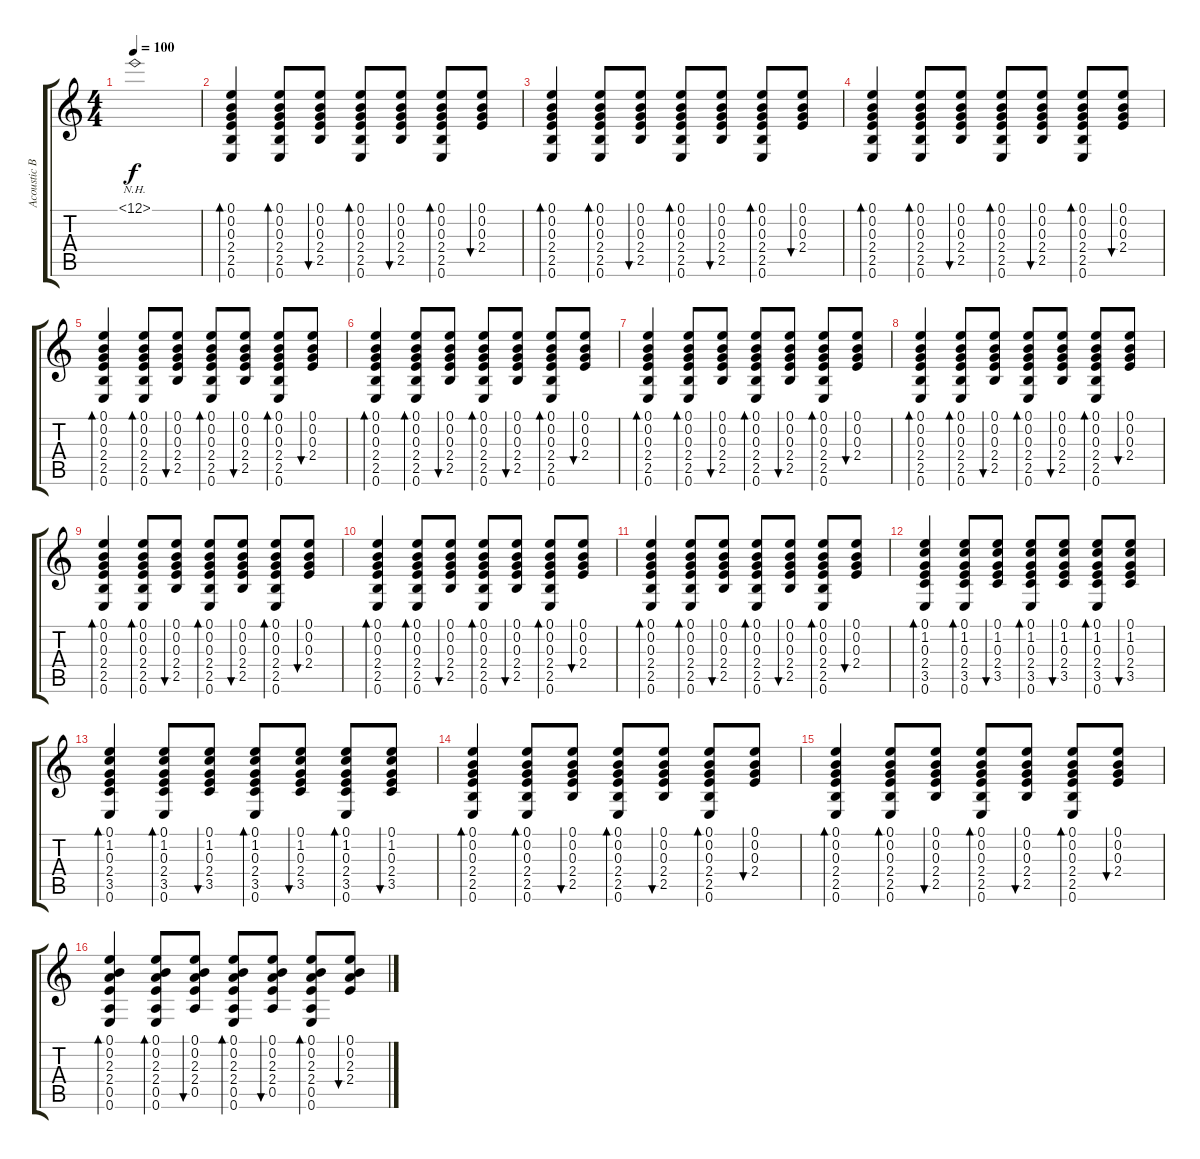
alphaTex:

\track ("Acoustic Backing 2" "Acoustic B") {instrument acousticguitarsteel}
\staff {score tabs}
\tuning (E4 B3 G3 D3 A2 E2) {hide}
\ts (4 4)
\tempo 100
\clef g2
\ks c
12.1{nh}.1{dy f volume 1} |
(0.1 0.2 0.3 2.4 2.5 0.6).4{bd 60} (0.1 0.2 0.3 2.4 2.5 0.6).8{bd 60} (0.1 0.2 0.3 2.4 2.5).8{bu 60} (0.1 0.2 0.3 2.4 2.5 0.6).8{bd 60} (0.1 0.2 0.3 2.4 2.5).8{bu 60} (0.1 0.2 0.3 2.4 2.5 0.6).8{bd 60} (0.1 0.2 0.3 2.4).8{bu 60} |
(0.1 0.2 0.3 2.4 2.5 0.6).4{bd 60} (0.1 0.2 0.3 2.4 2.5 0.6).8{bd 60} (0.1 0.2 0.3 2.4 2.5).8{bu 60} (0.1 0.2 0.3 2.4 2.5 0.6).8{bd 60} (0.1 0.2 0.3 2.4 2.5).8{bu 60} (0.1 0.2 0.3 2.4 2.5 0.6).8{bd 60} (0.1 0.2 0.3 2.4).8{bu 60} |
(0.1 0.2 0.3 2.4 2.5 0.6).4{bd 60} (0.1 0.2 0.3 2.4 2.5 0.6).8{bd 60} (0.1 0.2 0.3 2.4 2.5).8{bu 60} (0.1 0.2 0.3 2.4 2.5 0.6).8{bd 60} (0.1 0.2 0.3 2.4 2.5).8{bu 60} (0.1 0.2 0.3 2.4 2.5 0.6).8{bd 60} (0.1 0.2 0.3 2.4).8{bu 60} |
(0.1 0.2 0.3 2.4 2.5 0.6).4{bd 60} (0.1 0.2 0.3 2.4 2.5 0.6).8{bd 60} (0.1 0.2 0.3 2.4 2.5).8{bu 60} (0.1 0.2 0.3 2.4 2.5 0.6).8{bd 60} (0.1 0.2 0.3 2.4 2.5).8{bu 60} (0.1 0.2 0.3 2.4 2.5 0.6).8{bd 60} (0.1 0.2 0.3 2.4).8{bu 60} |
(0.1 0.2 0.3 2.4 2.5 0.6).4{bd 60} (0.1 0.2 0.3 2.4 2.5 0.6).8{bd 60} (0.1 0.2 0.3 2.4 2.5).8{bu 60} (0.1 0.2 0.3 2.4 2.5 0.6).8{bd 60} (0.1 0.2 0.3 2.4 2.5).8{bu 60} (0.1 0.2 0.3 2.4 2.5 0.6).8{bd 60} (0.1 0.2 0.3 2.4).8{bu 60} |
(0.1 0.2 0.3 2.4 2.5 0.6).4{bd 60} (0.1 0.2 0.3 2.4 2.5 0.6).8{bd 60} (0.1 0.2 0.3 2.4 2.5).8{bu 60} (0.1 0.2 0.3 2.4 2.5 0.6).8{bd 60} (0.1 0.2 0.3 2.4 2.5).8{bu 60} (0.1 0.2 0.3 2.4 2.5 0.6).8{bd 60} (0.1 0.2 0.3 2.4).8{bu 60} |
(0.1 0.2 0.3 2.4 2.5 0.6).4{bd 60} (0.1 0.2 0.3 2.4 2.5 0.6).8{bd 60} (0.1 0.2 0.3 2.4 2.5).8{bu 60} (0.1 0.2 0.3 2.4 2.5 0.6).8{bd 60} (0.1 0.2 0.3 2.4 2.5).8{bu 60} (0.1 0.2 0.3 2.4 2.5 0.6).8{bd 60} (0.1 0.2 0.3 2.4).8{bu 60} |
(0.1 0.2 0.3 2.4 2.5 0.6).4{bd 60} (0.1 0.2 0.3 2.4 2.5 0.6).8{bd 60} (0.1 0.2 0.3 2.4 2.5).8{bu 60} (0.1 0.2 0.3 2.4 2.5 0.6).8{bd 60} (0.1 0.2 0.3 2.4 2.5).8{bu 60} (0.1 0.2 0.3 2.4 2.5 0.6).8{bd 60} (0.1 0.2 0.3 2.4).8{bu 60} |
(0.1 0.2 0.3 2.4 2.5 0.6).4{bd 60} (0.1 0.2 0.3 2.4 2.5 0.6).8{bd 60} (0.1 0.2 0.3 2.4 2.5).8{bu 60} (0.1 0.2 0.3 2.4 2.5 0.6).8{bd 60} (0.1 0.2 0.3 2.4 2.5).8{bu 60} (0.1 0.2 0.3 2.4 2.5 0.6).8{bd 60} (0.1 0.2 0.3 2.4).8{bu 60} |
(0.1 0.2 0.3 2.4 2.5 0.6).4{bd 60} (0.1 0.2 0.3 2.4 2.5 0.6).8{bd 60} (0.1 0.2 0.3 2.4 2.5).8{bu 60} (0.1 0.2 0.3 2.4 2.5 0.6).8{bd 60} (0.1 0.2 0.3 2.4 2.5).8{bu 60} (0.1 0.2 0.3 2.4 2.5 0.6).8{bd 60} (0.1 0.2 0.3 2.4).8{bu 60} |
(0.1 1.2 0.3 2.4 3.5 0.6).4{bd 60} (0.1 1.2 0.3 2.4 3.5 0.6).8{bd 60} (0.1 1.2 0.3 2.4 3.5).8{bu 60} (0.1 1.2 0.3 2.4 3.5 0.6).8{bd 60} (0.1 1.2 0.3 2.4 3.5).8{bu 60} (0.1 1.2 0.3 2.4 3.5 0.6).8{bd 60} (0.1 1.2 0.3 2.4 3.5).8{bu 60} |
(0.1 1.2 0.3 2.4 3.5 0.6).4{bd 60} (0.1 1.2 0.3 2.4 3.5 0.6).8{bd 60} (0.1 1.2 0.3 2.4 3.5).8{bu 60} (0.1 1.2 0.3 2.4 3.5 0.6).8{bd 60} (0.1 1.2 0.3 2.4 3.5).8{bu 60} (0.1 1.2 0.3 2.4 3.5 0.6).8{bd 60} (0.1 1.2 0.3 2.4 3.5).8{bu 60} |
(0.1 0.2 0.3 2.4 2.5 0.6).4{bd 60} (0.1 0.2 0.3 2.4 2.5 0.6).8{bd 60} (0.1 0.2 0.3 2.4 2.5).8{bu 60} (0.1 0.2 0.3 2.4 2.5 0.6).8{bd 60} (0.1 0.2 0.3 2.4 2.5).8{bu 60} (0.1 0.2 0.3 2.4 2.5 0.6).8{bd 60} (0.1 0.2 0.3 2.4).8{bu 60} |
(0.1 0.2 0.3 2.4 2.5 0.6).4{bd 60} (0.1 0.2 0.3 2.4 2.5 0.6).8{bd 60} (0.1 0.2 0.3 2.4 2.5).8{bu 60} (0.1 0.2 0.3 2.4 2.5 0.6).8{bd 60} (0.1 0.2 0.3 2.4 2.5).8{bu 60} (0.1 0.2 0.3 2.4 2.5 0.6).8{bd 60} (0.1 0.2 0.3 2.4).8{bu 60} |
(0.1 0.2 2.3 2.4 0.5 0.6).4{bd 60} (0.1 0.2 2.3 2.4 0.5 0.6).8{bd 60} (0.1 0.2 2.3 2.4 0.5).8{bu 60} (0.1 0.2 2.3 2.4 0.5 0.6).8{bd 60} (0.1 0.2 2.3 2.4 0.5).8{bu 60} (0.1 0.2 2.3 2.4 0.5 0.6).8{bd 60} (0.1 0.2 2.3 2.4).8{bu 60}
